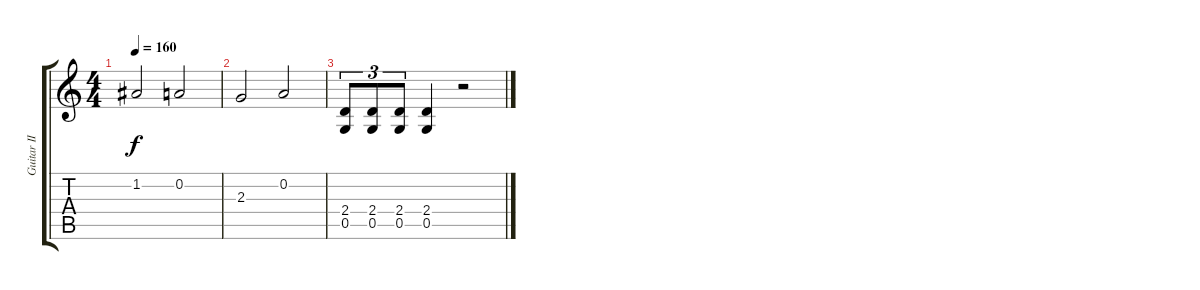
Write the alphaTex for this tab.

\track ("Guitar II" "Guitar II") {instrument distortionguitar}
\staff {score tabs}
\tuning (D4 A3 F3 C3 G2 D2) {hide}
\ts (4 4)
\tempo 160
\clef g2
\ks c
1.2.2{dy f} 0.2.2 |
2.3.2 0.2.2 |
(2.4 0.5).8{tu (3 2)} (2.4 0.5).8{tu (3 2)} (2.4 0.5).8{tu (3 2)} (2.4 0.5).4 r.2
